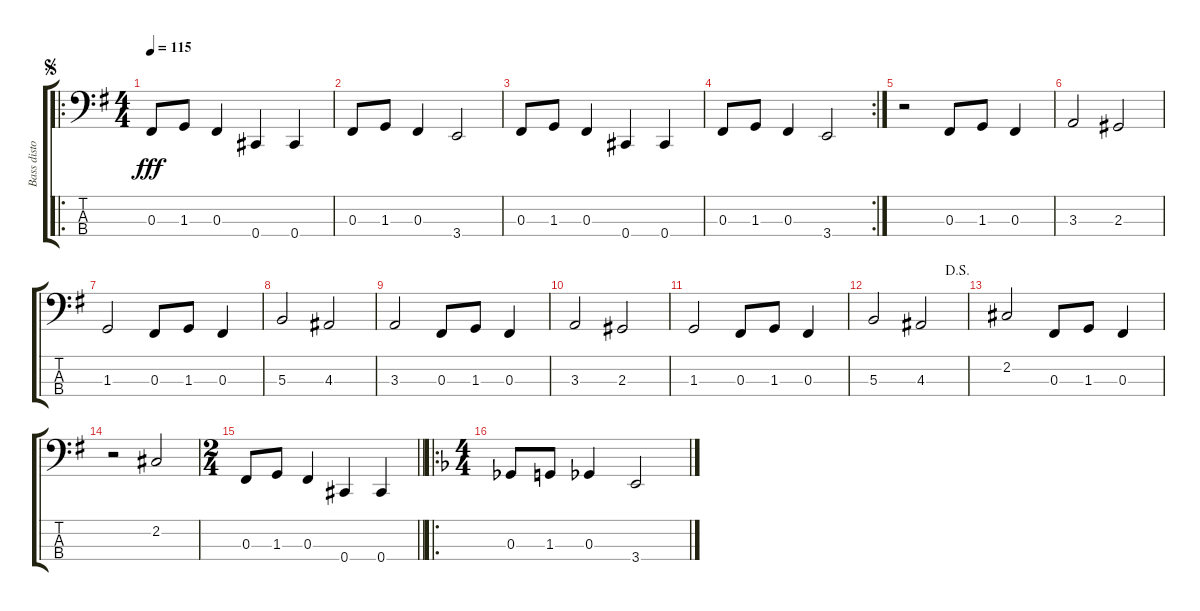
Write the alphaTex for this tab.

\track ("Bass distortion effects" "Bass disto") {instrument distortionguitar}
\staff {score tabs}
\tuning (E2 B1 Gb1 Db1) {hide}
\ro
\ts (4 4)
\jump segno
\tempo 115
\clef f4
\ks g
0.3.8{dy fff} 1.3.8 0.3.4 0.4.4 0.4.4 |
0.3.8 1.3.8 0.3.4 3.4.2 |
0.3.8 1.3.8 0.3.4 0.4.4 0.4.4 |
\rc 2
0.3.8 1.3.8 0.3.4 3.4.2 |
r.2 0.3.8 1.3.8 0.3.4 |
3.3.2 2.3.2 |
1.3.2 0.3.8 1.3.8 0.3.4 |
5.3.2 4.3.2 |
3.3.2 0.3.8 1.3.8 0.3.4 |
3.3.2 2.3.2 |
1.3.2 0.3.8 1.3.8 0.3.4 |
\jump dalsegno
5.3.2 4.3.2 |
2.2.2 0.3.8 1.3.8 0.3.4 |
r.2 2.2.2 |
\ts (2 4)
\barLineRight lightlight
0.3.8 1.3.8 0.3.4 0.4.4 0.4.4 |
\ro
\ts (4 4)
\ks f
0.3.8 1.3.8 0.3.4 3.4.2
